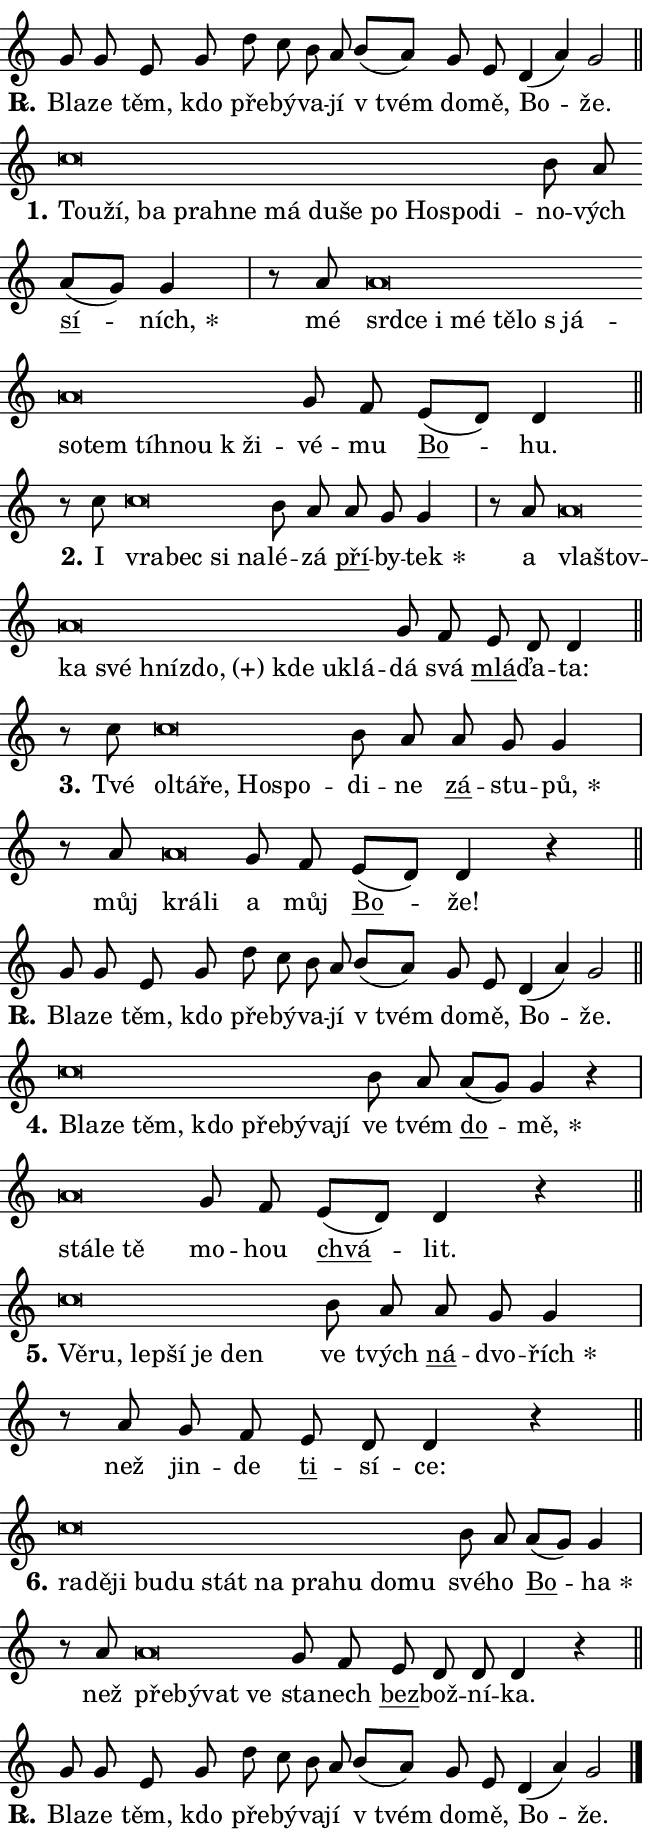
\version "2.24.0"
\header { tagline = "" }
\paper {
  indent = 0\cm
  top-margin = 0\cm
  right-margin = 0.13\cm % to fit lyric hyphens
  bottom-margin = 0\cm
  left-margin = 0\cm
  paper-width = 11\cm
  page-breaking = #ly:one-page-breaking
  system-system-spacing.basic-distance = #11
  score-system-spacing.basic-distance = #11
  ragged-last = ##f
}


%% Author: Thomas Morley
%% https://lists.gnu.org/archive/html/lilypond-user/2020-05/msg00002.html
#(define (line-position grob)
"Returns position of @var[grob} in current system:
   @code{'start}, if at first time-step
   @code{'end}, if at last time-step
   @code{'middle} otherwise
"
  (let* ((col (ly:item-get-column grob))
         (ln (ly:grob-object col 'left-neighbor))
         (rn (ly:grob-object col 'right-neighbor))
         (col-to-check-left (if (ly:grob? ln) ln col))
         (col-to-check-right (if (ly:grob? rn) rn col))
         (break-dir-left
           (and
             (ly:grob-property col-to-check-left 'non-musical #f)
             (ly:item-break-dir col-to-check-left)))
         (break-dir-right
           (and
             (ly:grob-property col-to-check-right 'non-musical #f)
             (ly:item-break-dir col-to-check-right))))
        (cond ((eqv? 1 break-dir-left) 'start)
              ((eqv? -1 break-dir-right) 'end)
              (else 'middle))))

#(define (tranparent-at-line-position vctor)
  (lambda (grob)
  "Relying on @code{line-position} select the relevant enry from @var{vctor}.
Used to determine transparency,"
    (case (line-position grob)
      ((end) (not (vector-ref vctor 0)))
      ((middle) (not (vector-ref vctor 1)))
      ((start) (not (vector-ref vctor 2))))))

noteHeadBreakVisibility =
#(define-music-function (break-visibility)(vector?)
"Makes @code{NoteHead}s transparent relying on @var{break-visibility}"
#{
  \override NoteHead.transparent =
    #(tranparent-at-line-position break-visibility)
#})

#(define delete-ledgers-for-transparent-note-heads
  (lambda (grob)
    "Reads whether a @code{NoteHead} is transparent.
If so this @code{NoteHead} is removed from @code{'note-heads} from
@var{grob}, which is supposed to be @code{LedgerLineSpanner}.
As a result ledgers are not printed for this @code{NoteHead}"
    (let* ((nhds-array (ly:grob-object grob 'note-heads))
           (nhds-list
             (if (ly:grob-array? nhds-array)
                 (ly:grob-array->list nhds-array)
                 '()))
           ;; Relies on the transparent-property being done before
           ;; Staff.LedgerLineSpanner.after-line-breaking is executed.
           ;; This is fragile ...
           (to-keep
             (remove
               (lambda (nhd)
                 (ly:grob-property nhd 'transparent #f))
               nhds-list)))
      ;; TODO find a better method to iterate over grob-arrays, similiar
      ;; to filter/remove etc for lists
      ;; For now rebuilt from scratch
      (set! (ly:grob-object grob 'note-heads)  '())
      (for-each
        (lambda (nhd)
          (ly:pointer-group-interface::add-grob grob 'note-heads nhd))
        to-keep))))

squashNotes = {
  \override NoteHead.X-extent = #'(-0.2 . 0.2)
  \override NoteHead.Y-extent = #'(-0.75 . 0)
  \override NoteHead.stencil =
    #(lambda (grob)
       (let ((pos (ly:grob-property grob 'staff-position)))
         (begin
           (if (< pos -7) (display "ERROR: Lower brevis then expected\n") (display ""))
           (if (<= pos -6) ly:text-interface::print ly:note-head::print))))
}
unSquashNotes = {
  \revert NoteHead.X-extent
  \revert NoteHead.Y-extent
  \revert NoteHead.stencil
}

hideNotes = \noteHeadBreakVisibility #begin-of-line-visible
unHideNotes = \noteHeadBreakVisibility #all-visible

% work-around for resetting accidentals
% https://lilypond.org/doc/v2.23/Documentation/notation/displaying-rhythms#unmetered-music
cadenzaMeasure = {
  \cadenzaOff
  \partial 1024 s1024
  \cadenzaOn
}

#(define-markup-command (accent layout props text) (markup?)
  "Underline accented syllable"
  (interpret-markup layout props
    #{\markup \override #'(offset . 4.3) \underline { #text }#}))

responsum = \markup \concat {
  "R" \hspace #-1.05 \path #0.1 #'((moveto 0 0.07) (lineto 0.9 0.8)) \hspace #0.05 "."
}

spaceSize = #0.6828661417322834 % exact space size for TeX Gyre Schola

\layout {
  \context {
    \Staff
    \remove "Time_signature_engraver"
    \override LedgerLineSpanner.after-line-breaking = #delete-ledgers-for-transparent-note-heads
  }
  \context {
    \Lyrics {
      \override LyricSpace.minimum-distance = \spaceSize
      \override LyricText.font-name = #"TeX Gyre Schola"
      \override LyricText.font-size = 1
      \override StanzaNumber.font-name = #"TeX Gyre Schola Bold"
      \override StanzaNumber.font-size = 1
    }
  }
  \context {
    \Score 
    \override NoteHead.text =
      #(lambda (grob) 
        (let ((pos (ly:grob-property grob 'staff-position)))
          #{\markup {
            \combine
              \halign #-0.55 \raise #(if (= pos -6) 0 0.5) \override #'(thickness . 2) \draw-line #'(3.2 . 0)
              \musicglyph "noteheads.sM1"
          }#}))
  }
}

% magnetic-lyrics.ily
%
%   written by
%     Jean Abou Samra <jean@abou-samra.fr>
%     Werner Lemberg <wl@gnu.org>
%
%   adapted by
%     Jiri Hon <jiri.hon@gmail.com>
%
% Version 2022-Apr-15

% https://www.mail-archive.com/lilypond-user@gnu.org/msg149350.html

#(define (Left_hyphen_pointer_engraver context)
   "Collect syllable-hyphen-syllable occurrences in lyrics and store
them in properties.  This engraver only looks to the left.  For
example, if the lyrics input is @code{foo -- bar}, it does the
following.

@itemize @bullet
@item
Set the @code{text} property of the @code{LyricHyphen} grob between
@q{foo} and @q{bar} to @code{foo}.

@item
Set the @code{left-hyphen} property of the @code{LyricText} grob with
text @q{foo} to the @code{LyricHyphen} grob between @q{foo} and
@q{bar}.
@end itemize

Use this auxiliary engraver in combination with the
@code{lyric-@/text::@/apply-@/magnetic-@/offset!} hook."
   (let ((hyphen #f)
         (text #f))
     (make-engraver
      (acknowledgers
       ((lyric-syllable-interface engraver grob source-engraver)
        (set! text grob)))
      (end-acknowledgers
       ((lyric-hyphen-interface engraver grob source-engraver)
        ;(when (not (grob::has-interface grob 'lyric-space-interface))
          (set! hyphen grob)));)
      ((stop-translation-timestep engraver)
       (when (and text hyphen)
         (ly:grob-set-object! text 'left-hyphen hyphen))
       (set! text #f)
       (set! hyphen #f)))))

#(define (lyric-text::apply-magnetic-offset! grob)
   "If the space between two syllables is less than the value in
property @code{LyricText@/.details@/.squash-threshold}, move the right
syllable to the left so that it gets concatenated with the left
syllable.

Use this function as a hook for
@code{LyricText@/.after-@/line-@/breaking} if the
@code{Left_@/hyphen_@/pointer_@/engraver} is active."
   (let ((hyphen (ly:grob-object grob 'left-hyphen #f)))
     (when hyphen
       (let ((left-text (ly:spanner-bound hyphen LEFT)))
         (when (grob::has-interface left-text 'lyric-syllable-interface)
           (let* ((common (ly:grob-common-refpoint grob left-text X))
                  (this-x-ext (ly:grob-extent grob common X))
                  (left-x-ext
                   (begin
                     ;; Trigger magnetism for left-text.
                     (ly:grob-property left-text 'after-line-breaking)
                     (ly:grob-extent left-text common X)))
                  ;; `delta` is the gap width between two syllables.
                  (delta (- (interval-start this-x-ext)
                            (interval-end left-x-ext)))
                  (details (ly:grob-property grob 'details))
                  (threshold (assoc-get 'squash-threshold details 0.2)))
             (when (< delta threshold)
               (let* (;; We have to manipulate the input text so that
                      ;; ligatures crossing syllable boundaries are not
                      ;; disabled.  For languages based on the Latin
                      ;; script this is essentially a beautification.
                      ;; However, for non-Western scripts it can be a
                      ;; necessity.
                      (lt (ly:grob-property left-text 'text))
                      (rt (ly:grob-property grob 'text))
                      (is-space (grob::has-interface hyphen 'lyric-space-interface))
                      (space (if is-space " " ""))
                      (extra-delta (if is-space spaceSize 0))
                      ;; Append new syllable.
                      (ltrt-space (if (and (string? lt) (string? rt))
                                (string-append lt space rt)
                                (make-concat-markup (list lt space rt))))
                      ;; Right-align `ltrt` to the right side.
                      (ltrt-space-markup (grob-interpret-markup
                               grob
                               (make-translate-markup
                                (cons (interval-length this-x-ext) 0)
                                (make-right-align-markup ltrt-space)))))
                 (begin
                   ;; Don't print `left-text`.
                   (ly:grob-set-property! left-text 'stencil #f)
                   ;; Set text and stencil (which holds all collected
                   ;; syllables so far) and shift it to the left.
                   (ly:grob-set-property! grob 'text ltrt-space)
                   (ly:grob-set-property! grob 'stencil ltrt-space-markup)
                   (ly:grob-translate-axis! grob (- (- delta extra-delta)) X))))))))))


#(define (lyric-hyphen::displace-bounds-first grob)
   ;; Make very sure this callback isn't triggered too early.
   (let ((left (ly:spanner-bound grob LEFT))
         (right (ly:spanner-bound grob RIGHT)))
     (ly:grob-property left 'after-line-breaking)
     (ly:grob-property right 'after-line-breaking)
     (ly:lyric-hyphen::print grob)))

squashThreshold = #0.4

\layout {
  \context {
    \Lyrics
    \consists #Left_hyphen_pointer_engraver
    \override LyricText.after-line-breaking =
      #lyric-text::apply-magnetic-offset!
    \override LyricHyphen.stencil = #lyric-hyphen::displace-bounds-first
    \override LyricText.details.squash-threshold = \squashThreshold
    \override LyricHyphen.minimum-distance = 0
    \override LyricHyphen.minimum-length = \squashThreshold
  }
}

squashText = \override LyricText.details.squash-threshold = 9999
unSquashText = \override LyricText.details.squash-threshold = \squashThreshold

leftText = \override LyricText.self-alignment-X = #LEFT
unLeftText = \revert LyricText.self-alignment-X

starOffset = #(lambda (grob) 
                (let ((x_offset (ly:self-alignment-interface::aligned-on-x-parent grob)))
                  (if (= x_offset 0) 0 (+ x_offset 1.2))))

star = #(define-music-function (syllable)(string?)
"Append star separator at the end of a syllable"
#{
  \once \override LyricText.X-offset = #starOffset
  \lyricmode { \markup {
    #syllable
    \override #'((font-name . "TeX Gyre Schola Bold")) \hspace #0.2 \lower #0.65 \larger "*"
  } }
#})

starAccent = #(define-music-function (syllable)(string?)
"Append star separator at the end of a syllable and make accent"
#{
  \once \override LyricText.X-offset = #starOffset
  \lyricmode { \markup {
    \accent #syllable
    \override #'((font-name . "TeX Gyre Schola Bold")) \hspace #0.2 \lower #0.65 \larger "*"
  } }
#})

breath = #(define-music-function (syllable)(string?)
"Append breathing indicator at the end of a syllable"
#{
  \lyricmode { \markup { #syllable "+" } }
#})

optionalBreath = #(define-music-function (syllable)(string?)
"Append optional breathing indicator at the end of a syllable"
#{
  \lyricmode { \markup { #syllable "(+)" } }
#})


\score {
    <<
        \new Voice = "melody" { \cadenzaOn \key c \major \relative { g'8 g e g \bar "" d' c b a \bar "" b[( a)] \bar "" g e \bar "" d4( a') g2 \cadenzaMeasure \bar "||" \break } }
        \new Lyrics \lyricsto "melody" { \lyricmode { \set stanza = \responsum
Bla -- ze těm, kdo pře -- bý -- va -- jí "v tvém" do -- mě, Bo -- že. } }
    >>
    \layout {}
}

\score {
    <<
        \new Voice = "melody" { \cadenzaOn \key c \major \relative { \squashNotes c''\breve*1/16 \hideNotes \breve*1/16 \bar "" \breve*1/16 \bar "" \breve*1/16 \bar "" \breve*1/16 \bar "" \breve*1/16 \bar "" \breve*1/16 \bar "" \breve*1/16 \bar "" \breve*1/16 \bar "" \breve*1/16 \bar "" \breve*1/16 \breve*1/16 \bar "" \unHideNotes \unSquashNotes b8 a \bar "" a[( g)] g4 \cadenzaMeasure \bar "|" r8 a8 \squashNotes a\breve*1/16 \hideNotes \breve*1/16 \bar "" \breve*1/16 \bar "" \breve*1/16 \bar "" \breve*1/16 \bar "" \breve*1/16 \bar "" \breve*1/16 \bar "" \breve*1/16 \bar "" \breve*1/16 \bar "" \breve*1/16 \bar "" \breve*1/16 \breve*1/16 \bar "" \unHideNotes \unSquashNotes g8 f \bar "" e[( d)] d4 \cadenzaMeasure \bar "||" \break } }
        \new Lyrics \lyricsto "melody" { \lyricmode { \set stanza = "1."
\leftText Tou -- \squashText ží, ba pra -- hne má du -- še po Ho -- spo -- di -- \unLeftText \unSquashText no -- vých \markup \accent sí -- \star ních, mé \leftText srd -- \squashText ce i mé tě -- lo "s já" -- so -- tem tíh -- nou "k ži" -- \unLeftText \unSquashText vé -- mu \markup \accent Bo -- hu. } }
    >>
    \layout {}
}

\score {
    <<
        \new Voice = "melody" { \cadenzaOn \key c \major \relative { r8 c''8 \squashNotes c\breve*1/16 \hideNotes \breve*1/16 \bar "" \breve*1/16 \breve*1/16 \bar "" \unHideNotes \unSquashNotes b8 a \bar "" a g g4 \cadenzaMeasure \bar "|" r8 a8 \squashNotes a\breve*1/16 \hideNotes \breve*1/16 \bar "" \breve*1/16 \bar "" \breve*1/16 \bar "" \breve*1/16 \bar "" \breve*1/16 \bar "" \breve*1/16 \bar "" \breve*1/16 \breve*1/16 \bar "" \unHideNotes \unSquashNotes g8 f \bar "" e d d4 \cadenzaMeasure \bar "||" \break } }
        \new Lyrics \lyricsto "melody" { \lyricmode { \set stanza = "2."
I \leftText vra -- \squashText bec si na -- \unLeftText \unSquashText lé -- zá \markup \accent pří -- by -- \star tek a \leftText vla -- \squashText štov -- ka své hníz -- \optionalBreath do, kde u -- klá -- \unLeftText \unSquashText dá svá \markup \accent mlá -- ďa -- ta: } }
    >>
    \layout {}
}

\score {
    <<
        \new Voice = "melody" { \cadenzaOn \key c \major \relative { r8 c''8 \squashNotes c\breve*1/16 \hideNotes \breve*1/16 \bar "" \breve*1/16 \bar "" \breve*1/16 \breve*1/16 \bar "" \unHideNotes \unSquashNotes b8 a \bar "" a g g4 \cadenzaMeasure \bar "|" r8 a8 \squashNotes a\breve*1/16 \hideNotes \breve*1/16 \bar "" \unHideNotes \unSquashNotes g8 f \bar "" e[( d)] d4 r \cadenzaMeasure \bar "||" \break } }
        \new Lyrics \lyricsto "melody" { \lyricmode { \set stanza = "3."
Tvé \leftText ol -- \squashText tá -- ře, Ho -- spo -- \unLeftText \unSquashText di -- ne \markup \accent zá -- stu -- \star pů, můj \leftText krá -- \squashText li \unLeftText \unSquashText a můj \markup \accent Bo -- že! } }
    >>
    \layout {}
}

\score {
    <<
        \new Voice = "melody" { \cadenzaOn \key c \major \relative { g'8 g e g \bar "" d' c b a \bar "" b[( a)] \bar "" g e \bar "" d4( a') g2 \cadenzaMeasure \bar "||" \break } }
        \new Lyrics \lyricsto "melody" { \lyricmode { \set stanza = \responsum
Bla -- ze těm, kdo pře -- bý -- va -- jí "v tvém" do -- mě, Bo -- že. } }
    >>
    \layout {}
}

\score {
    <<
        \new Voice = "melody" { \cadenzaOn \key c \major \relative { \squashNotes c''\breve*1/16 \hideNotes \breve*1/16 \bar "" \breve*1/16 \bar "" \breve*1/16 \bar "" \breve*1/16 \bar "" \breve*1/16 \bar "" \breve*1/16 \breve*1/16 \bar "" \unHideNotes \unSquashNotes b8 a \bar "" a[( g)] g4 r \cadenzaMeasure \bar "|" \squashNotes a\breve*1/16 \hideNotes \breve*1/16 \breve*1/16 \bar "" \unHideNotes \unSquashNotes g8 f \bar "" e[( d)] d4 r \cadenzaMeasure \bar "||" \break } }
        \new Lyrics \lyricsto "melody" { \lyricmode { \set stanza = "4."
\leftText Bla -- \squashText ze těm, kdo pře -- bý -- va -- jí \unLeftText \unSquashText ve tvém \markup \accent do -- \star mě, \leftText stá -- \squashText le tě \unLeftText \unSquashText mo -- hou \markup \accent chvá -- lit. } }
    >>
    \layout {}
}

\score {
    <<
        \new Voice = "melody" { \cadenzaOn \key c \major \relative { \squashNotes c''\breve*1/16 \hideNotes \breve*1/16 \bar "" \breve*1/16 \bar "" \breve*1/16 \bar "" \breve*1/16 \breve*1/16 \bar "" \unHideNotes \unSquashNotes b8 a \bar "" a g g4 \cadenzaMeasure \bar "|" r8 a8 g8 f \bar "" e d d4 r \cadenzaMeasure \bar "||" \break } }
        \new Lyrics \lyricsto "melody" { \lyricmode { \set stanza = "5."
\leftText Vě -- \squashText ru, lep -- ší je den \unLeftText \unSquashText ve tvých \markup \accent ná -- dvo -- \star řích než jin -- de \markup \accent ti -- sí -- ce: } }
    >>
    \layout {}
}

\score {
    <<
        \new Voice = "melody" { \cadenzaOn \key c \major \relative { \squashNotes c''\breve*1/16 \hideNotes \breve*1/16 \bar "" \breve*1/16 \bar "" \breve*1/16 \bar "" \breve*1/16 \bar "" \breve*1/16 \bar "" \breve*1/16 \bar "" \breve*1/16 \bar "" \breve*1/16 \bar "" \breve*1/16 \breve*1/16 \bar "" \unHideNotes \unSquashNotes b8 a \bar "" a[( g)] g4 \cadenzaMeasure \bar "|" r8 a8 \squashNotes a\breve*1/16 \hideNotes \breve*1/16 \bar "" \breve*1/16 \breve*1/16 \bar "" \unHideNotes \unSquashNotes g8 f \bar "" e d d d4 r \cadenzaMeasure \bar "||" \break } }
        \new Lyrics \lyricsto "melody" { \lyricmode { \set stanza = "6."
\leftText ra -- \squashText dě -- ji bu -- du stát na pra -- hu do -- mu \unLeftText \unSquashText své -- ho \markup \accent Bo -- \star ha než \leftText pře -- \squashText bý -- vat ve \unLeftText \unSquashText sta -- nech \markup \accent bez -- bož -- ní -- ka. } }
    >>
    \layout {}
}

\score {
    <<
        \new Voice = "melody" { \cadenzaOn \key c \major \relative { g'8 g e g \bar "" d' c b a \bar "" b[( a)] \bar "" g e \bar "" d4( a') g2 \cadenzaMeasure \bar "||" \break } \bar "|." }
        \new Lyrics \lyricsto "melody" { \lyricmode { \set stanza = \responsum
Bla -- ze těm, kdo pře -- bý -- va -- jí "v tvém" do -- mě, Bo -- že. } }
    >>
    \layout {}
}
